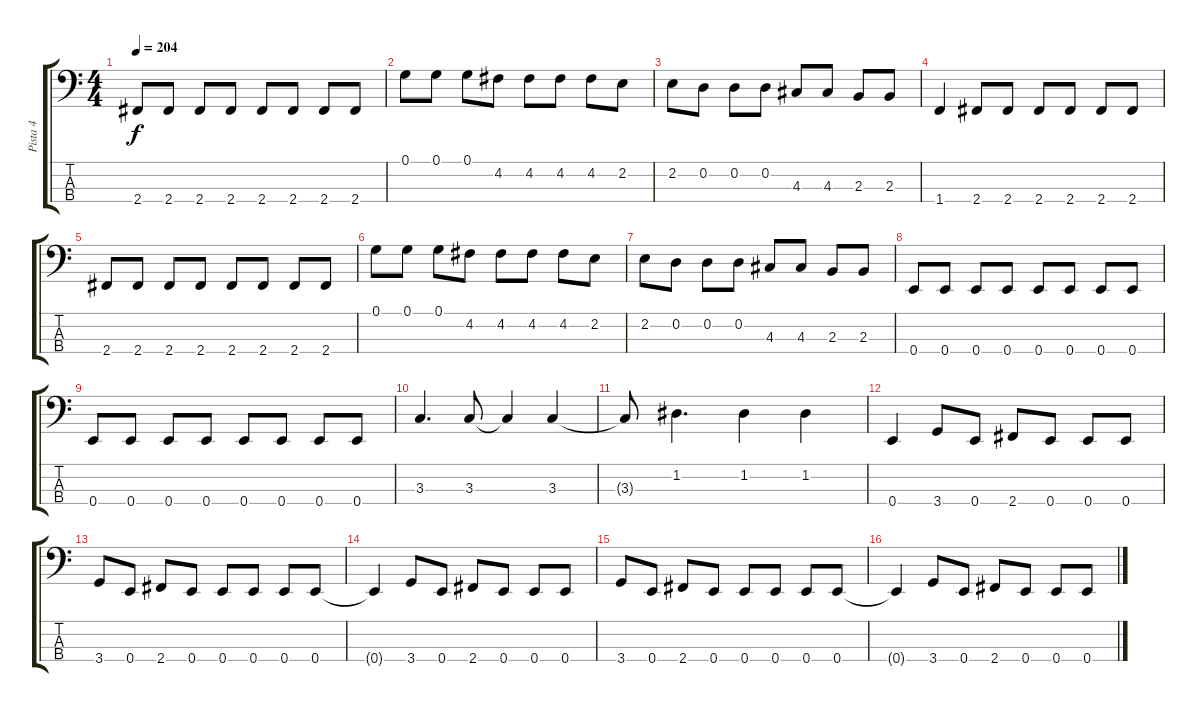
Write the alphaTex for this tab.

\track ("Pista 4" "Pista 4") {instrument electricbassfinger}
\staff {score tabs}
\tuning (G2 D2 A1 E1) {hide}
\ts (4 4)
\tempo 204
\clef f4
\ks c
2.4.8{dy f} 2.4.8 2.4.8 2.4.8 2.4.8 2.4.8 2.4.8 2.4.8 |
0.1.8 0.1.8 0.1.8 4.2.8 4.2.8 4.2.8 4.2.8 2.2.8 |
2.2.8 0.2.8 0.2.8 0.2.8 4.3.8 4.3.8 2.3.8 2.3.8 |
1.4.4 2.4.8 2.4.8 2.4.8 2.4.8 2.4.8 2.4.8 |
2.4.8 2.4.8 2.4.8 2.4.8 2.4.8 2.4.8 2.4.8 2.4.8 |
0.1.8 0.1.8 0.1.8 4.2.8 4.2.8 4.2.8 4.2.8 2.2.8 |
2.2.8 0.2.8 0.2.8 0.2.8 4.3.8 4.3.8 2.3.8 2.3.8 |
0.4.8 0.4.8 0.4.8 0.4.8 0.4.8 0.4.8 0.4.8 0.4.8 |
0.4.8 0.4.8 0.4.8 0.4.8 0.4.8 0.4.8 0.4.8 0.4.8 |
3.3.4{d} 3.3.8 3.3{t}.4 3.3.4 |
3.3{t}.8 1.2.4{d} 1.2.4 1.2.4 |
0.4.4 3.4.8 0.4.8 2.4.8 0.4.8 0.4.8 0.4.8 |
3.4.8 0.4.8 2.4.8 0.4.8 0.4.8 0.4.8 0.4.8 0.4.8 |
0.4{t}.4 3.4.8 0.4.8 2.4.8 0.4.8 0.4.8 0.4.8 |
3.4.8 0.4.8 2.4.8 0.4.8 0.4.8 0.4.8 0.4.8 0.4.8 |
0.4{t}.4 3.4.8 0.4.8 2.4.8 0.4.8 0.4.8 0.4.8
